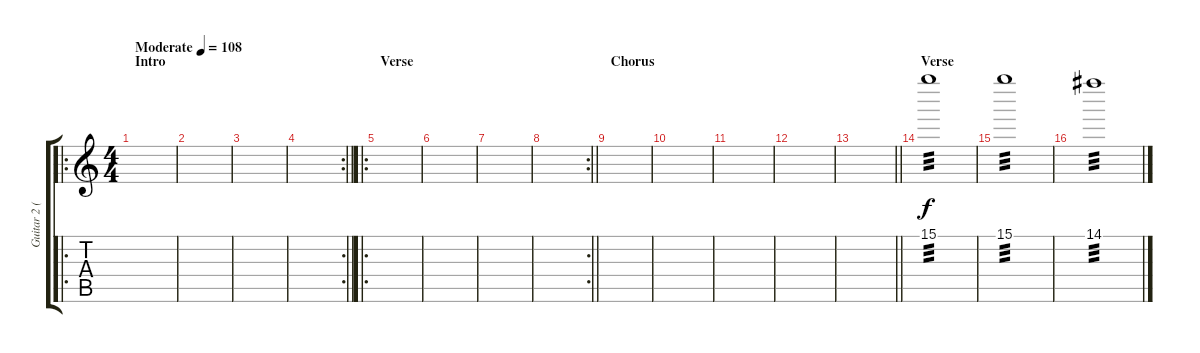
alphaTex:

\track ("Guitar 2 (Clean) w/ Octaver [+1 Octave]" "Guitar 2 (") {instrument electricguitarjazz}
\staff {score tabs}
\tuning (E5 B4 G4 D4 A3 E3) {hide}
\ro
\ts (4 4)
\section ("" "Intro")
\tempo (108 "Moderate")
\clef g2
\ks c
|
|
|
\rc 2
\barLineRight lightlight
|
\ro
\section ("" "Verse")
|
|
|
\rc 2
\barLineRight lightlight
|
\section ("" "Chorus")
|
|
|
|
\barLineRight lightlight
|
\section ("" "Verse")
15.1.1{tp 3} |
15.1.1{tp 3} |
14.1.1{tp 3}
